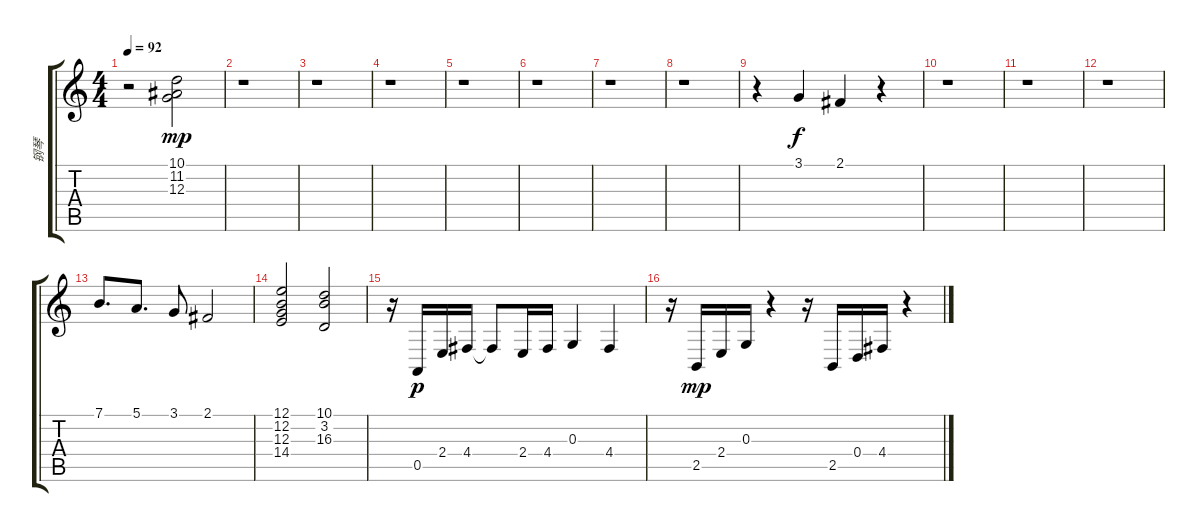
\track ("钢琴" "钢琴") {instrument acousticgrandpiano}
\staff {score tabs}
\tuning (E4 B3 G3 D3 A2 E2) {hide}
\ts (4 4)
\tempo 92
\clef g2
\ks c
r.2{dy mp} (10.1 11.2 12.3).2 |
r.1 |
r.1 |
r.1 |
r.1 |
r.1 |
r.1 |
r.1 |
r.4 3.1.4{dy f} 2.1.4 r.4 |
r.1 |
r.1 |
r.1 |
7.1.8{d} 5.1.8{d} 3.1.8 2.1.2 |
(12.1 12.2 12.3 14.4).2 (10.1 3.2 16.3).2 |
r.16 0.5.16{dy p} 2.4.16 4.4.16 4.4{t}.8 2.4.16 4.4.16 0.3.4 4.4.4 |
r.16 2.5.16{dy mp} 2.4.16 0.3.16 r.4 r.16 2.5.16 0.4.16 4.4.16 r.4
